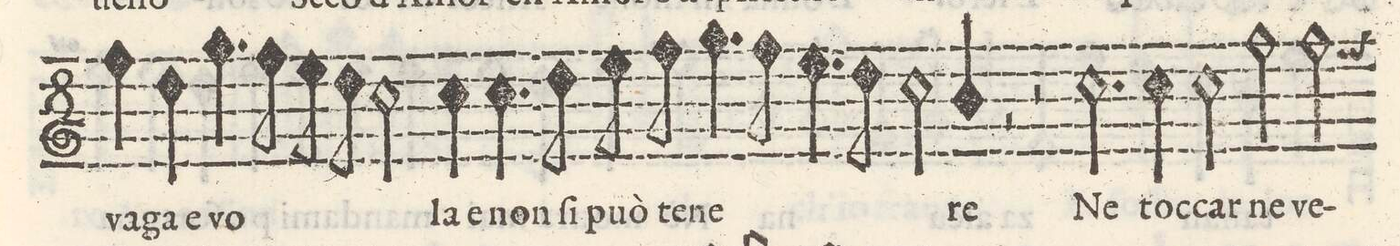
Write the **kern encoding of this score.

**kern	**text
*I"QVINTO	*
*clefG2	*
*k[]	*
*met(C)	*
*M2/1	*
4ff\	va-
4dd\	-ga e-
4.gg\	-vo-
8ff\	.
=10-	=10-
8ee\	.
8dd\	.
2cc\	.
4cc\	-la e
4.cc\	non
8dd\	ſi
8ee\	può
8ff\	te-
4.gg\	-ne-
=11-	=11-
8ff\	.
4.ee\	.
8dd\	.
2cc\	.
4b/	-re
2r	.
=12-	=12-
2r	.
2.cc\	Ne
4cc\	toc-
2cc\	-car
=13-	=13-
2ff\	ne
2ff\	ve-
*custos:ee	*
*-	*-
